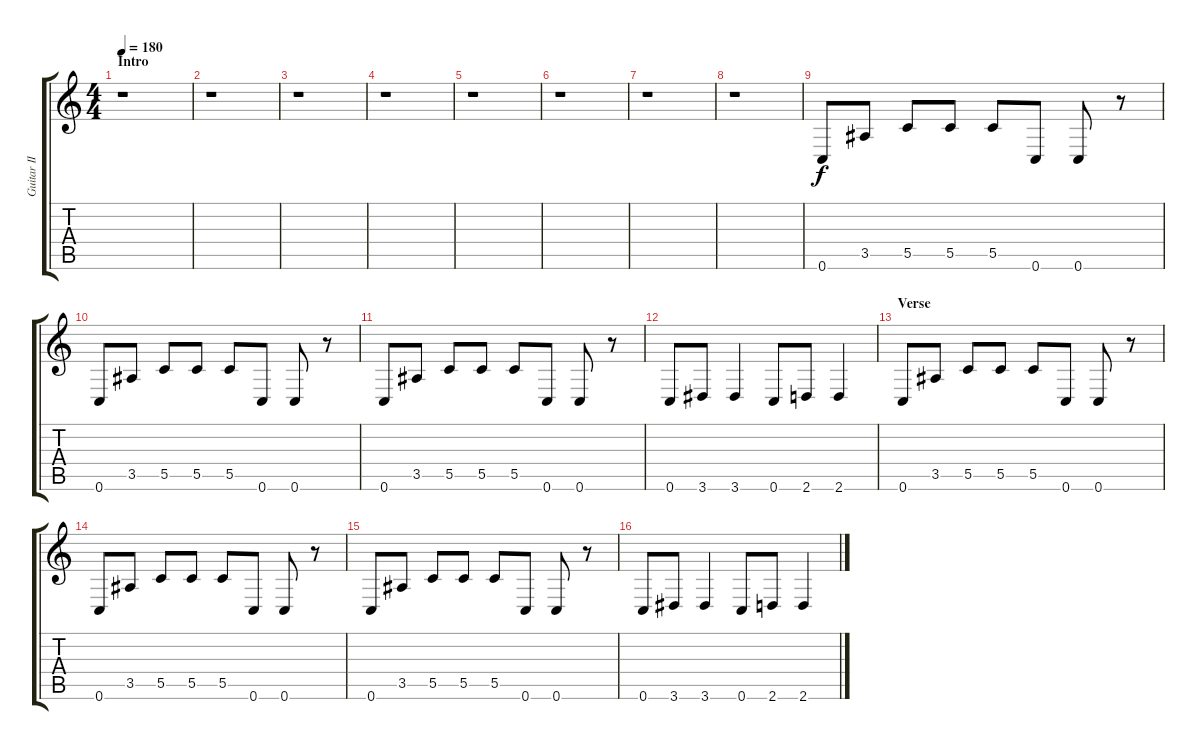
\track ("Guitar II" "Guitar II") {instrument distortionguitar}
\staff {score tabs}
\tuning (D4 A3 F3 C3 G2 C2) {hide}
\ts (4 4)
\section ("" "Intro")
\tempo 180
\clef g2
\ks c
r.1{dy f instrument distortionguitar} |
r.1 |
r.1 |
r.1 |
r.1 |
r.1 |
r.1 |
r.1 |
0.6.8 3.5.8 5.5.8 5.5.8 5.5.8 0.6.8 0.6.8 r.8 |
0.6.8 3.5.8 5.5.8 5.5.8 5.5.8 0.6.8 0.6.8 r.8 |
0.6.8 3.5.8 5.5.8 5.5.8 5.5.8 0.6.8 0.6.8 r.8 |
0.6.8 3.6.8 3.6.4 0.6.8 2.6.8 2.6.4 |
\section ("" "Verse")
0.6.8 3.5.8 5.5.8 5.5.8 5.5.8 0.6.8 0.6.8 r.8 |
0.6.8 3.5.8 5.5.8 5.5.8 5.5.8 0.6.8 0.6.8 r.8 |
0.6.8 3.5.8 5.5.8 5.5.8 5.5.8 0.6.8 0.6.8 r.8 |
0.6.8 3.6.8 3.6.4 0.6.8 2.6.8 2.6.4
